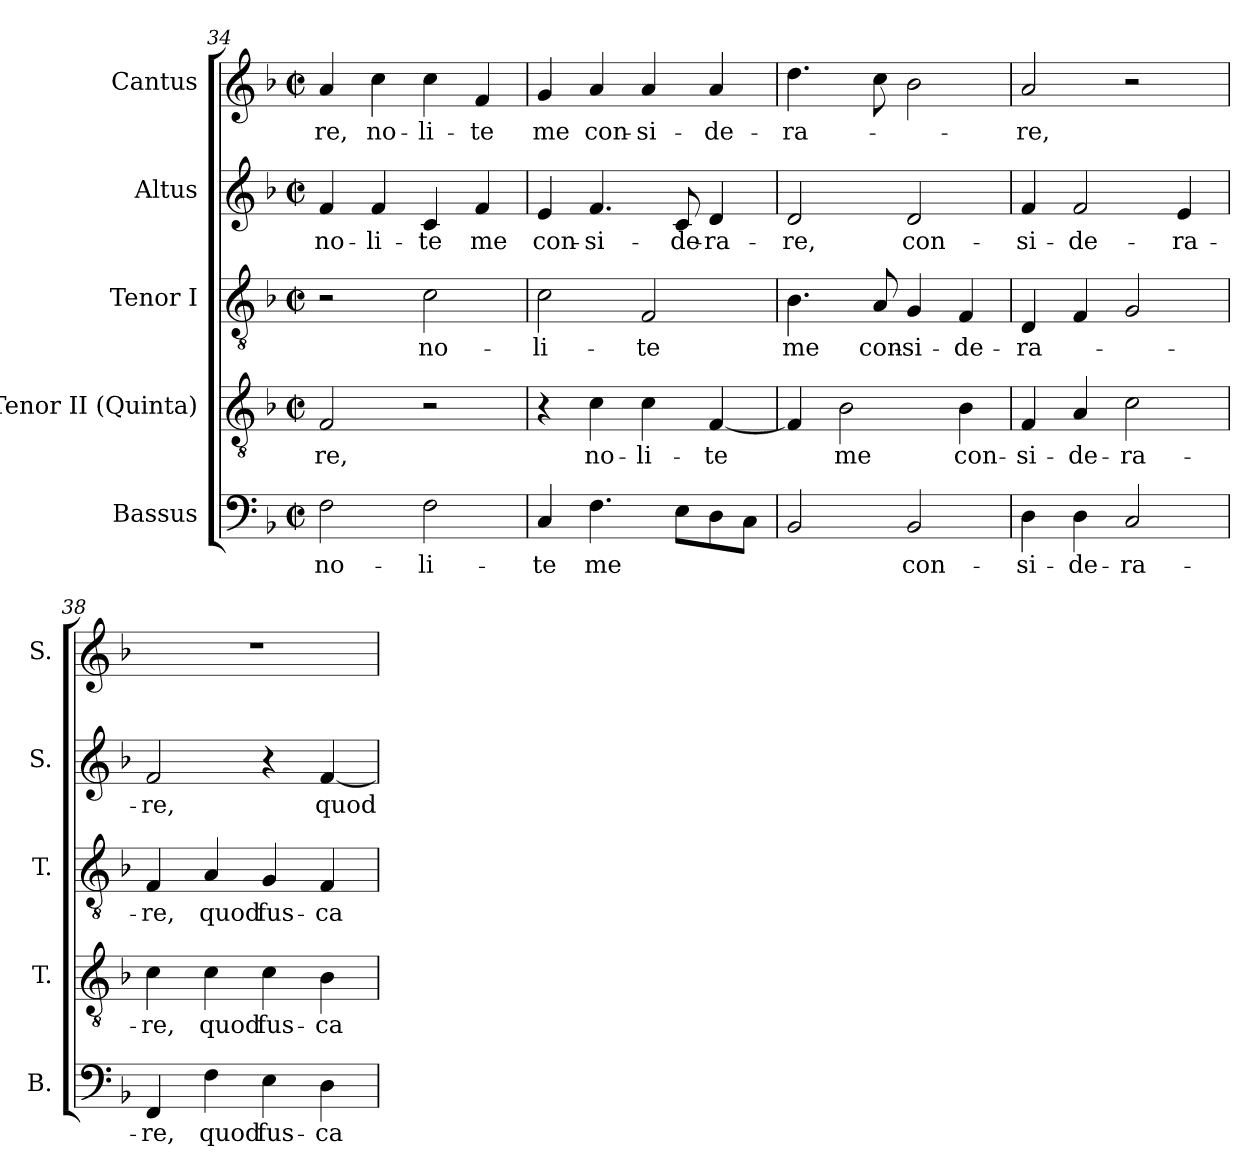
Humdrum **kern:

**kern	**text	**kern	**text	**kern	**text	**kern	**text	**kern	**text
*part5	*part5	*part4	*part4	*part3	*part3	*part2	*part2	*part1	*part1
*staff5	*staff5	*staff4	*staff4	*staff3	*staff3	*staff2	*staff2	*staff1	*staff1
*I"Bassus	*	*I"Tenor II (Quinta)	*	*I"Tenor I	*	*I"Altus	*	*I"Cantus	*
*I'B.	*	*I'T.	*	*I'T.	*	*I'S.	*	*I'S.	*
*clefF4	*	*clefGv2	*	*clefGv2	*	*clefG2	*	*clefG2	*
*	*	*ITrd7c12	*	*ITrd7c12	*	*	*	*	*
*k[b-]	*	*k[b-]	*	*k[b-]	*	*k[b-]	*	*k[b-]	*
*F:	*	*F:	*	*F:	*	*F:	*	*F:	*
*M2/2	*	*M2/2	*	*M2/2	*	*M2/2	*	*M2/2	*
*met(c|)	*	*met(c|)	*	*met(c|)	*	*met(c|)	*	*met(c|)	*
=34	=34	=34	=34	=34	=34	=34	=34	=34	=34
!	!LO:LY:b:color=#000000	!	!	!	!	!	!	!	!
!	!	!	!LO:LY:b:color=#000000	!	!	!	!	!	!
!	!	!	!	!	!	!	!LO:LY:b:color=#000000	!	!
!	!	!	!	!	!	!	!	!	!LO:LY:b:color=#000000
2Fi\	no-	2FFi/	-re,	2r	.	4fi/	no-	4ai/	-re,
!	!	!	!	!	!	!	!LO:LY:b:color=#000000	!	!
!	!	!	!	!	!	!	!	!	!LO:LY:b:color=#000000
.	.	.	.	.	.	4fi/	-li-	4cci\	no-
!	!LO:LY:b:color=#000000	!	!	!	!	!	!	!	!
!	!	!	!	!	!LO:LY:b:color=#000000	!	!	!	!
!	!	!	!	!	!	!	!LO:LY:b:color=#000000	!	!
!	!	!	!	!	!	!	!	!	!LO:LY:b:color=#000000
2Fi\	-li-	2r	.	2Ci\	no-	4ci/	-te	4cci\	-li-
!	!	!	!	!	!	!	!LO:LY:b:color=#000000	!	!
!	!	!	!	!	!	!	!	!	!LO:LY:b:color=#000000
.	.	.	.	.	.	4fi/	me	4fi/	-te
!!LO:PB:g=z
=35	=35	=35	=35	=35	=35	=35	=35	=35	=35
!	!LO:LY:b:color=#000000	!	!	!	!	!	!	!	!
!	!	!	!	!	!LO:LY:b:color=#000000	!	!	!	!
!	!	!	!	!	!	!	!LO:LY:b:color=#000000	!	!
!	!	!	!	!	!	!	!	!	!LO:LY:b:color=#000000
4Ci/	-te	4r	.	2Ci\	-li-	4ei/	con-	4gi/	me
!	!LO:LY:b:color=#000000	!	!	!	!	!	!	!	!
!	!	!	!LO:LY:b:color=#000000	!	!	!	!	!	!
!	!	!	!	!	!	!	!LO:LY:b:color=#000000	!	!
!	!	!	!	!	!	!	!	!	!LO:LY:b:color=#000000
4.Fi\	me	4Ci\	no-	.	.	4.fi/	-si-	4ai/	con-
!	!	!	!LO:LY:b:color=#000000	!	!	!	!	!	!
!	!	!	!	!	!LO:LY:b:color=#000000	!	!	!	!
!	!	!	!	!	!	!	!	!	!LO:LY:b:color=#000000
.	.	4Ci\	-li-	2FFi/	-te	.	.	4ai/	-si-
!	!	!	!	!	!	!	!LO:LY:b:color=#000000	!	!
8Ei\L	.	.	.	.	.	8ci/	-de-	.	.
!	!	!	!LO:LY:b:color=#000000	!	!	!	!	!	!
!	!	!	!	!	!	!	!LO:LY:b:color=#000000	!	!
!	!	!	!	!	!	!	!	!	!LO:LY:b:color=#000000
8Di\	.	[<4FFi/	-te	.	.	4di/	-ra-	4ai/	-de-
8Ci\J	.	.	.	.	.	.	.	.	.
=36	=36	=36	=36	=36	=36	=36	=36	=36	=36
!	!	!	!	!	!LO:LY:b:color=#000000	!	!	!	!
!	!	!	!	!	!	!	!LO:LY:b:color=#000000	!	!
!	!	!	!	!	!	!	!	!	!LO:LY:b:color=#000000
2BB-i/	.	4FFi/]	.	4.BB-i\	me	2di/	-re,	4.ddi\	-ra-
!	!	!	!LO:LY:b:color=#000000	!	!	!	!	!	!
.	.	2BB-i\	me	.	.	.	.	.	.
!	!	!	!	!	!LO:LY:b:color=#000000	!	!	!	!
.	.	.	.	8AAi/	con-	.	.	8cci\	.
!	!LO:LY:b:color=#000000	!	!	!	!	!	!	!	!
!	!	!	!	!	!LO:LY:b:color=#000000	!	!	!	!
!	!	!	!	!	!	!	!LO:LY:b:color=#000000	!	!
2BB-i/	con-	.	.	4GGi/	-si-	2di/	con-	2b-i\	.
!	!	!	!LO:LY:b:color=#000000	!	!	!	!	!	!
!	!	!	!	!	!LO:LY:b:color=#000000	!	!	!	!
.	.	4BB-i\	con-	4FFi/	-de-	.	.	.	.
=37	=37	=37	=37	=37	=37	=37	=37	=37	=37
!	!LO:LY:b:color=#000000	!	!	!	!	!	!	!	!
!	!	!	!LO:LY:b:color=#000000	!	!	!	!	!	!
!	!	!	!	!	!LO:LY:b:color=#000000	!	!	!	!
!	!	!	!	!	!	!	!LO:LY:b:color=#000000	!	!
!	!	!	!	!	!	!	!	!	!LO:LY:b:color=#000000
4Di\	-si-	4FFi/	-si-	4DDi/	-ra-	4fi/	-si-	2ai/	-re,
!	!LO:LY:b:color=#000000	!	!	!	!	!	!	!	!
!	!	!	!LO:LY:b:color=#000000	!	!	!	!	!	!
!	!	!	!	!	!	!	!LO:LY:b:color=#000000	!	!
4Di\	-de-	4AAi/	-de-	4FFi/	.	2fi/	-de-	.	.
!	!LO:LY:b:color=#000000	!	!	!	!	!	!	!	!
!	!	!	!LO:LY:b:color=#000000	!	!	!	!	!	!
2Ci/	-ra-	2Ci\	-ra-	2GGi/	.	.	.	2r	.
!	!	!	!	!	!	!	!LO:LY:b:color=#000000	!	!
.	.	.	.	.	.	4ei/	-ra-	.	.
=38	=38	=38	=38	=38	=38	=38	=38	=38	=38
!	!LO:LY:b:color=#000000	!	!	!	!	!	!	!	!
!	!	!	!LO:LY:b:color=#000000	!	!	!	!	!	!
!	!	!	!	!	!LO:LY:b:color=#000000	!	!	!	!
!	!	!	!	!	!	!	!LO:LY:b:color=#000000	!	!
4FFi/	-re,	4Ci\	-re,	4FFi/	-re,	2fi/	-re,	1r	.
!	!LO:LY:b:color=#000000	!	!	!	!	!	!	!	!
!	!	!	!LO:LY:b:color=#000000	!	!	!	!	!	!
!	!	!	!	!	!LO:LY:b:color=#000000	!	!	!	!
4Fi\	quod	4Ci\	quod	4AAi/	quod	.	.	.	.
!	!LO:LY:b:color=#000000	!	!	!	!	!	!	!	!
!	!	!	!LO:LY:b:color=#000000	!	!	!	!	!	!
!	!	!	!	!	!LO:LY:b:color=#000000	!	!	!	!
4Ei\	fus-	4Ci\	fus-	4GGi/	fus-	4r	.	.	.
!	!LO:LY:b:color=#000000	!	!	!	!	!	!	!	!
!	!	!	!LO:LY:b:color=#000000	!	!	!	!	!	!
!	!	!	!	!	!LO:LY:b:color=#000000	!	!	!	!
!	!	!	!	!	!	!	!LO:LY:b:color=#000000	!	!
4Di\	-ca	4BB-i\	-ca	4FFi/	-ca	[<4fi/	quod	.	.
=	=	=	=	=	=	=	=	=	=
*-	*-	*-	*-	*-	*-	*-	*-	*-	*-
